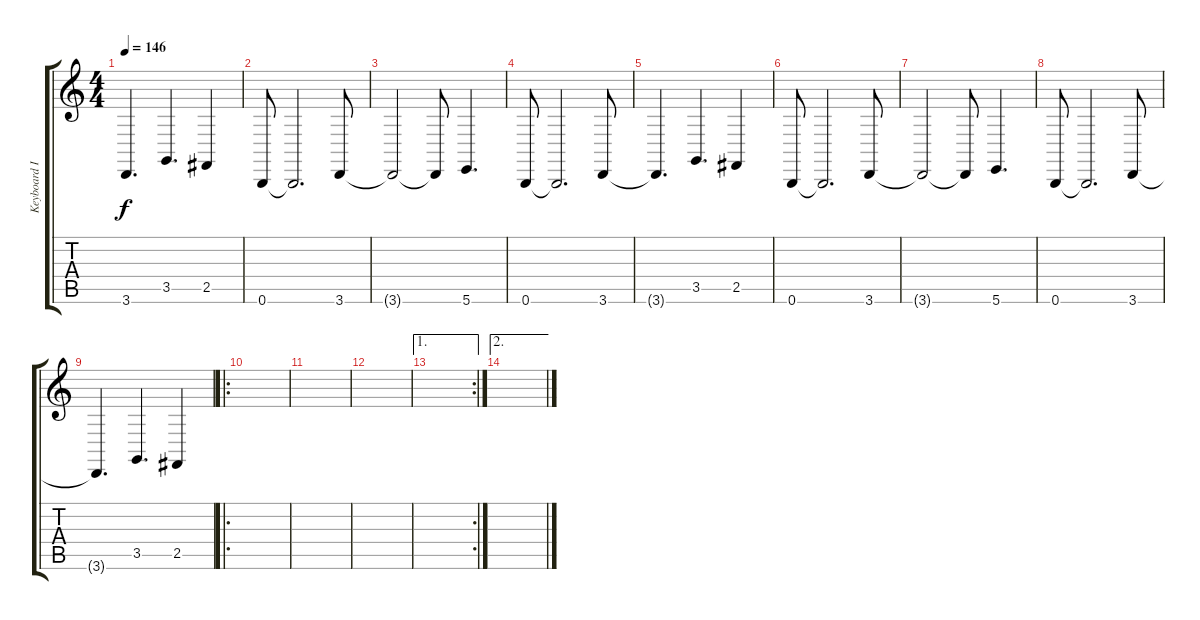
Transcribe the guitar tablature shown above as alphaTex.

\track ("Keyboard II [Maria]" "Keyboard I") {instrument lead5charang}
\staff {score tabs}
\tuning (B3 Gb3 D3 A2 E2 B1) {hide}
\ts (4 4)
\tempo 146
\clef g2
\ks c
3.6{t}.4{d dy f} 3.5.4{d} 2.5.4 |
0.6.8 0.6{t}.2{d} 3.6.8 |
3.6{t}.2 3.6{t}.8 5.6.4{d} |
0.6.8 0.6{t}.2{d} 3.6.8 |
3.6{t}.4{d} 3.5.4{d} 2.5.4 |
0.6.8 0.6{t}.2{d} 3.6.8 |
3.6{t}.2 3.6{t}.8 5.6.4{d} |
0.6.8 0.6{t}.2{d} 3.6.8 |
3.6{t}.4{d} 3.5.4{d} 2.5.4 |
\ro
|
|
|
\ae 1
\rc 2
|
\ae 2
